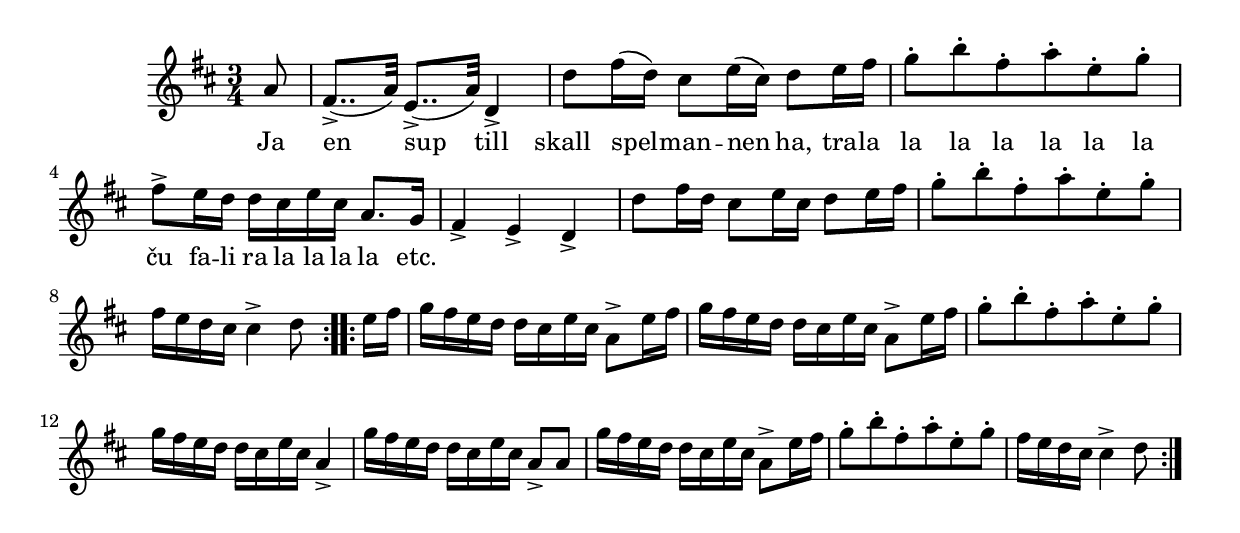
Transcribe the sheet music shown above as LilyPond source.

{
\time 3/4
\key d \major

\repeat volta 2 { 
 \partial 8
 a'8  | 
 fis'8..-(-> a'32-) e'8..-(-> a'32-) d'4->  | 
 d''8 fis''16-( d''-) cis''8 e''16-( cis''-) d''8 e''16 fis''  | 
 g''8-. b''-. fis''-. a''-. e''-. g''-.  | 
  fis''-> e''16 d'' d'' cis'' e'' cis'' a'8. g'16  | 
 fis'4-> e'-> d'->  | 
 d''8 fis''16 d'' cis''8 e''16 cis'' d''8 e''16 fis''  | 
 g''8-. b''-. fis''-. a''-. e''-. g''-.  | 
  fis''16 e'' d'' cis'' cis''4-> d''8  |
 } %( endrepeat )% 
\repeat volta 2 { 
 e''16 fis''  | 
 g'' fis'' e'' d'' d'' cis'' e'' cis'' a'8-> e''16 fis''  | 
 g'' fis'' e'' d'' d'' cis'' e'' cis'' a'8-> e''16 fis''  | 
 g''8-. b''-. fis''-. a''-. e''-. g''-.  | 
 g''16 fis'' e'' d'' d'' cis'' e'' cis'' a'4->  | 
 g''16 fis'' e'' d'' d'' cis'' e'' cis'' a'8-> a'  | 
 g''16 fis'' e'' d'' d'' cis'' e'' cis'' a'8-> e''16 fis''  | 
 g''8-. b''-. fis''-. a''-. e''-. g''-.  | 
 fis''16 e'' d'' cis'' cis''4-> d''8  |
 } %( endrepeat )% 
}

\addlyrics {
    Ja en_ sup_ till skall__ spel -- man -- nen ha, tra -- la la la la la la la
    ču fa -- li ra la la la la etc.
}